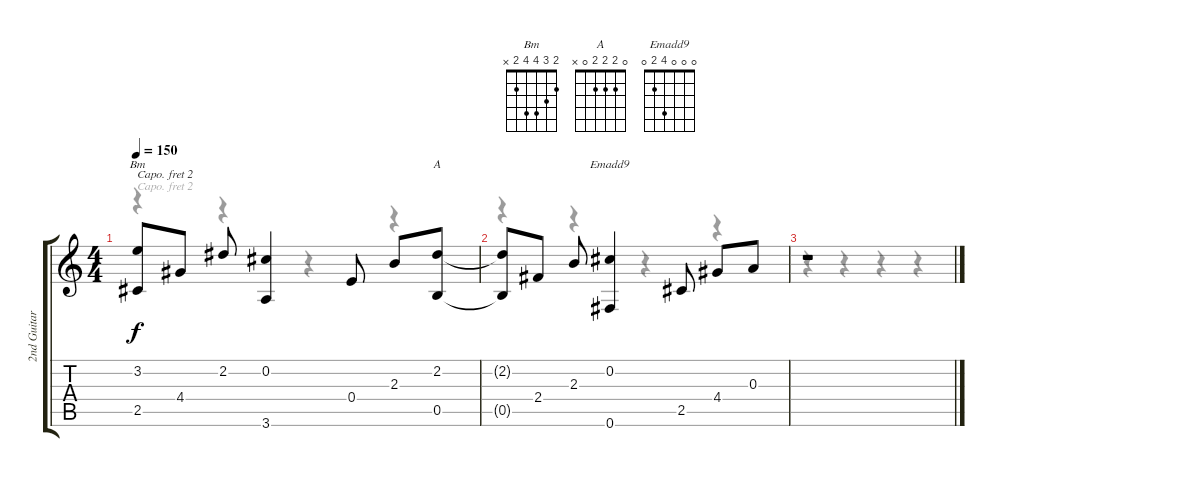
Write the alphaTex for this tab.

\track ("2nd Guitar" "2nd Guitar") {instrument electricguitarjazz}
\staff {score tabs}
\capo 2
\tuning (E4 B3 G3 D3 A2 E2) {hide}
\chord ("Bm" 2 3 4 4 2 x)
\chord ("A" 0 2 2 2 0 x)
\chord ("Emadd9" 0 0 0 4 2 0)
\voice
\ts (4 4)
\tempo 150
\clef g2
\ks c
(3.2 2.5).8{ch "Bm" dy f} 4.4.8 2.2.8 (0.2 3.6).4 0.4.8 2.3.8 (2.2 0.5).8{ch "A"} |
(2.2{t} 0.5{t}).8 2.4.8 2.3.8 (0.2 0.6).4{ch "Emadd9"} 2.5.8 4.4.8 0.3.8 |
r.1
\voice
\clef g2
\ottava regular
\simile none
\ks c
r.4{dy f} r.4 r.4 r.4 |
r.4 r.4 r.4 r.4 |
r.4 r.4 r.4 r.4
